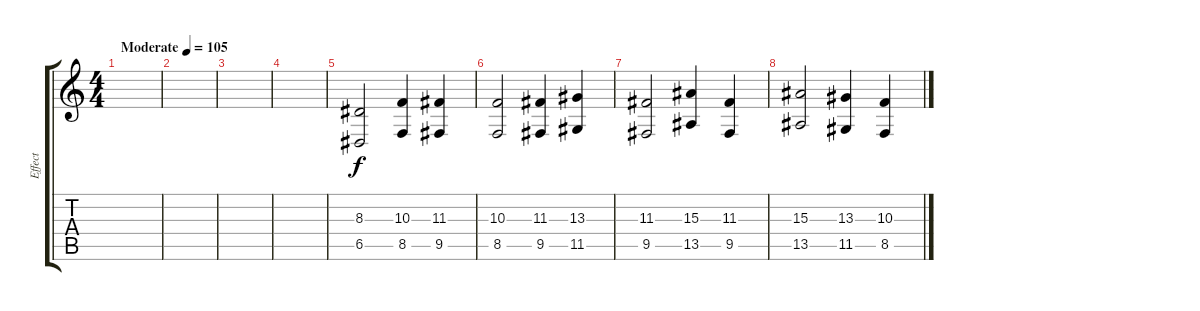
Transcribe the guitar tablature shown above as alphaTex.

\track ("Effect" "Effect") {instrument violin}
\staff {score tabs}
\tuning (E4 B3 G3 D3 A2 E2) {hide}
\ts (4 4)
\tempo (105 "Moderate")
\clef g2
\ks c
|
|
|
|
(8.3 6.5).2 (10.3 8.5).4 (11.3 9.5).4 |
(10.3 8.5).2 (11.3 9.5).4 (13.3 11.5).4 |
(11.3 9.5).2 (15.3 13.5).4 (11.3 9.5).4 |
(15.3 13.5).2 (13.3 11.5).4 (10.3 8.5).4
